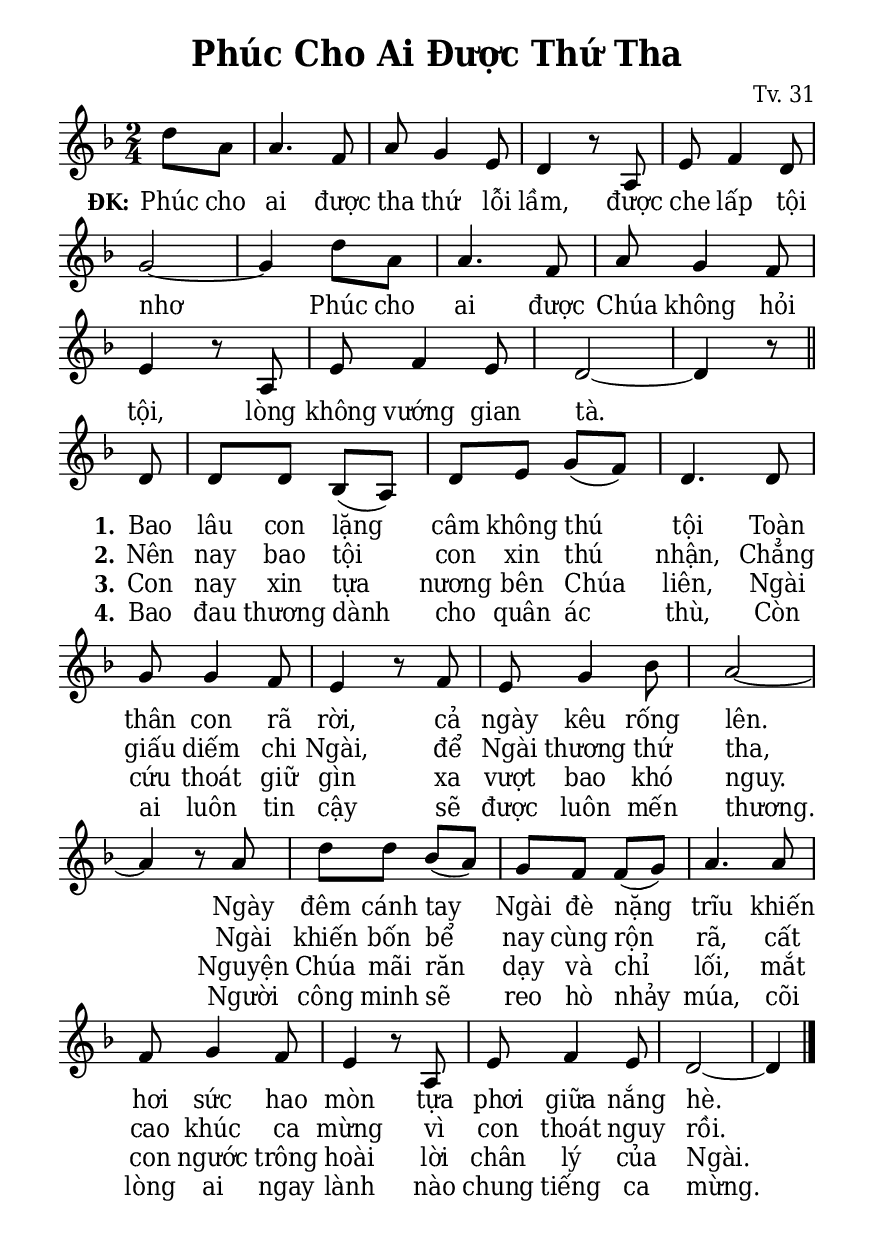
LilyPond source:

% Cài đặt chung\
\version "2.22.1"
\include "english.ly"

\header {
  title = "Phúc Cho Ai Được Thứ Tha"
  composer = "Tv. 31"
  %arranger = "Lm. Kim Long"
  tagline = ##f
}

% Nhạc phiên khúc
nhacPhienKhucSop = \relative c'' {
  \partial 4 d8 a |
  a4. f8 |
  a g4 e8 |
  d4 r8 a |
  e' f4 d8 |
  g2 ~ |
  g4 d'8 a |
  a4. f8 |
  a g4 f8 |
  e4 r8 a, |
  e' f4 e8 |
  d2 ~ |
  d4 r8 \bar "||"
  
  d |
  d d bf (a) |
  d e g (f) |
  d4. d8 |
  g g4 f8 |
  e4 r8 f |
  e g4 bf8 |
  a2 ~ |
  a4 r8 a |
  d d bf (a) |
  g f f (g) |
  a4. a8 |
  f g4 f8 |
  e4 r8 a, |
  e' f4 e8 |
  d2 ~ |
  d4 \bar "|."
}

nhacPhienKhucAlto = \relative c' {
  
}

% Lời phiên khúc
loiPhienKhucSop = \lyrics {
  \set stanza = "ĐK:"
  Phúc cho ai được tha thứ lỗi lầm,
  được che lấp tội nhơ
  Phúc cho ai được Chúa không hỏi tội,
  lòng không vướng gian tà.
  <<
    {
      \set stanza = "1."
      Bao lâu con lặng câm không thú tội
      Toàn thân con rã rời,
      cả ngày kêu rống lên.
      Ngày đêm cánh tay Ngài đè nặng trĩu
      khiến hơi sức hao mòn tựa phơi giữa nắng hè.
    }
    \new Lyrics {
	    \set associatedVoice = "beSop"
	    \set stanza = "2."
	    Nên nay bao tội con xin thú nhận,
	    Chẳng giấu diếm chi Ngài,
	    để Ngài thương thứ tha,
	    Ngài khiến bốn bể nay cùng rộn rã,
	    cất cao khúc ca mừng vì con thoát nguy rồi.
    }
    \new Lyrics {
	    \set associatedVoice = "beSop"
	    \set stanza = "3."
	    Con nay xin tựa nương bên Chúa liên,
	    Ngài cứu thoát giữ gìn
	    xa vượt bao khó nguy.
	    Nguyện Chúa mãi răn dạy và chỉ lối,
	    mắt con ngước trông hoài lời chân lý của Ngài.
    }
    \new Lyrics {
	    \set associatedVoice = "beSop"
	    \set stanza = "4."
	    Bao đau thương dành cho quân ác thù,
	    Còn ai luôn tin cậy sẽ được luôn mến thương.
	    Người công minh sẽ reo hò nhảy múa,
	    cõi lòng ai ngay lành nào chung tiếng ca mừng.
    }
  >>
}

% Dàn trang
\paper {
  #(set-paper-size "a5")
  top-margin = 5\mm
  bottom-margin = 5\mm
  left-margin = 10\mm
  right-margin = 10\mm
  indent = #0
  #(define fonts
	 (make-pango-font-tree "Deja Vu Serif Condensed"
	 		       "Deja Vu Serif Condensed"
			       "Deja Vu Serif Condensed"
			       (/ 20 20)))
  print-page-number = ##f
  page-count = #1
}

TongNhip = {
  \key f \major \time 2/4
  \set Timing.beamExceptions = #'()
  \set Timing.baseMoment = #(ly:make-moment 1/4)
}

% Đổi kích thước nốt cho bè phụ
notBePhu =
#(define-music-function (font-size music) (number? ly:music?)
   (for-some-music
     (lambda (m)
       (if (music-is-of-type? m 'rhythmic-event)
           (begin
             (set! (ly:music-property m 'tweaks)
                   (cons `(font-size . ,font-size)
                         (ly:music-property m 'tweaks)))
             #t)
           #f))
     music)
   music)

\score {
  \new ChoirStaff <<
    \new Staff \with {
        \consists "Merge_rests_engraver"
        printPartCombineTexts = ##f
      }
      <<
      \new Voice \TongNhip \partCombine 
        \nhacPhienKhucSop
        \notBePhu -3 { \nhacPhienKhucAlto }
      \new NullVoice = beSop \nhacPhienKhucSop
      \new Lyrics \lyricsto beSop \loiPhienKhucSop
      >>
  >>
  \layout {
    %\override Staff.TimeSignature.transparent = ##t
    \override Lyrics.LyricSpace.minimum-distance = #0.6
    \override Score.BarNumber.break-visibility = ##(#f #f #f)
    \override Score.SpacingSpanner.uniform-stretching = ##t
  } 
}
